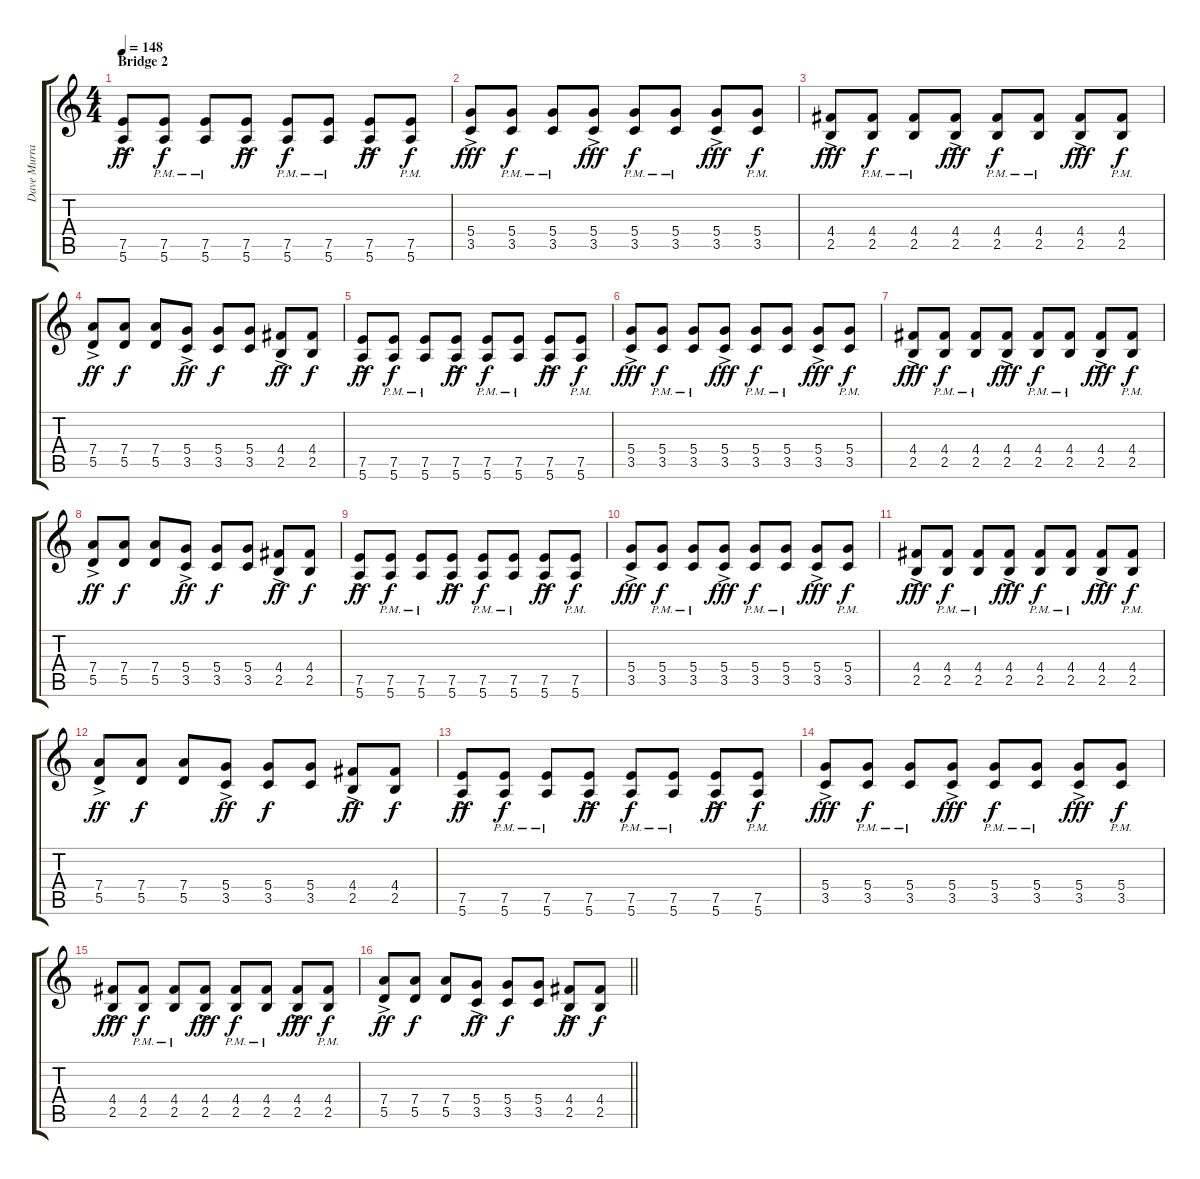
\track ("Dave Murray" "Dave Murra") {instrument overdrivenguitar}
\staff {score tabs}
\tuning (E4 B3 G3 D3 A2 E2) {hide}
\ts (4 4)
\section ("" "Bridge 2")
\tempo 148
\clef g2
\ks c
(7.5{ac} 5.6{ac}).8{dy ff} (7.5{pm} 5.6{pm}).8{dy f} (7.5{pm} 5.6{pm}).8 (7.5{ac} 5.6{ac}).8{dy ff} (7.5{pm} 5.6{pm}).8{dy f} (7.5{pm} 5.6{pm}).8 (7.5{ac} 5.6{ac}).8{dy ff} (7.5{pm} 5.6{pm}).8{dy f} |
(5.4{ac} 3.5{ac}).8{dy fff} (5.4{pm} 3.5{pm}).8{dy f} (5.4{pm} 3.5{pm}).8 (5.4{ac} 3.5{ac}).8{dy fff} (5.4{pm} 3.5{pm}).8{dy f} (5.4{pm} 3.5{pm}).8 (5.4{ac} 3.5{ac}).8{dy fff} (5.4{pm} 3.5{pm}).8{dy f} |
(4.4{ac} 2.5{ac}).8{dy fff} (4.4{pm} 2.5{pm}).8{dy f} (4.4{pm} 2.5{pm}).8 (4.4{ac} 2.5{ac}).8{dy fff} (4.4{pm} 2.5{pm}).8{dy f} (4.4{pm} 2.5{pm}).8 (4.4{ac} 2.5{ac}).8{dy fff} (4.4{pm} 2.5{pm}).8{dy f} |
(7.4{ac} 5.5{ac}).8{dy ff} (7.4 5.5).8{dy f} (7.4 5.5).8 (5.4{ac} 3.5{ac}).8{dy ff} (5.4 3.5).8{dy f} (5.4 3.5).8 (4.4{ac} 2.5{ac}).8{dy ff} (4.4 2.5).8{dy f} |
(7.5{ac} 5.6{ac}).8{dy ff} (7.5{pm} 5.6{pm}).8{dy f} (7.5{pm} 5.6{pm}).8 (7.5{ac} 5.6{ac}).8{dy ff} (7.5{pm} 5.6{pm}).8{dy f} (7.5{pm} 5.6{pm}).8 (7.5{ac} 5.6{ac}).8{dy ff} (7.5{pm} 5.6{pm}).8{dy f} |
(5.4{ac} 3.5{ac}).8{dy fff} (5.4{pm} 3.5{pm}).8{dy f} (5.4{pm} 3.5{pm}).8 (5.4{ac} 3.5{ac}).8{dy fff} (5.4{pm} 3.5{pm}).8{dy f} (5.4{pm} 3.5{pm}).8 (5.4{ac} 3.5{ac}).8{dy fff} (5.4{pm} 3.5{pm}).8{dy f} |
(4.4{ac} 2.5{ac}).8{dy fff} (4.4{pm} 2.5{pm}).8{dy f} (4.4{pm} 2.5{pm}).8 (4.4{ac} 2.5{ac}).8{dy fff} (4.4{pm} 2.5{pm}).8{dy f} (4.4{pm} 2.5{pm}).8 (4.4{ac} 2.5{ac}).8{dy fff} (4.4{pm} 2.5{pm}).8{dy f} |
(7.4{ac} 5.5{ac}).8{dy ff} (7.4 5.5).8{dy f} (7.4 5.5).8 (5.4{ac} 3.5{ac}).8{dy ff} (5.4 3.5).8{dy f} (5.4 3.5).8 (4.4{ac} 2.5{ac}).8{dy ff} (4.4 2.5).8{dy f} |
(7.5{ac} 5.6{ac}).8{dy ff} (7.5{pm} 5.6{pm}).8{dy f} (7.5{pm} 5.6{pm}).8 (7.5{ac} 5.6{ac}).8{dy ff} (7.5{pm} 5.6{pm}).8{dy f} (7.5{pm} 5.6{pm}).8 (7.5{ac} 5.6{ac}).8{dy ff} (7.5{pm} 5.6{pm}).8{dy f} |
(5.4{ac} 3.5{ac}).8{dy fff} (5.4{pm} 3.5{pm}).8{dy f} (5.4{pm} 3.5{pm}).8 (5.4{ac} 3.5{ac}).8{dy fff} (5.4{pm} 3.5{pm}).8{dy f} (5.4{pm} 3.5{pm}).8 (5.4{ac} 3.5{ac}).8{dy fff} (5.4{pm} 3.5{pm}).8{dy f} |
(4.4{ac} 2.5{ac}).8{dy fff} (4.4{pm} 2.5{pm}).8{dy f} (4.4{pm} 2.5{pm}).8 (4.4{ac} 2.5{ac}).8{dy fff} (4.4{pm} 2.5{pm}).8{dy f} (4.4{pm} 2.5{pm}).8 (4.4{ac} 2.5{ac}).8{dy fff} (4.4{pm} 2.5{pm}).8{dy f} |
(7.4{ac} 5.5{ac}).8{dy ff} (7.4 5.5).8{dy f} (7.4 5.5).8 (5.4{ac} 3.5{ac}).8{dy ff} (5.4 3.5).8{dy f} (5.4 3.5).8 (4.4{ac} 2.5{ac}).8{dy ff} (4.4 2.5).8{dy f} |
(7.5{ac} 5.6{ac}).8{dy ff} (7.5{pm} 5.6{pm}).8{dy f} (7.5{pm} 5.6{pm}).8 (7.5{ac} 5.6{ac}).8{dy ff} (7.5{pm} 5.6{pm}).8{dy f} (7.5{pm} 5.6{pm}).8 (7.5{ac} 5.6{ac}).8{dy ff} (7.5{pm} 5.6{pm}).8{dy f} |
(5.4{ac} 3.5{ac}).8{dy fff} (5.4{pm} 3.5{pm}).8{dy f} (5.4{pm} 3.5{pm}).8 (5.4{ac} 3.5{ac}).8{dy fff} (5.4{pm} 3.5{pm}).8{dy f} (5.4{pm} 3.5{pm}).8 (5.4{ac} 3.5{ac}).8{dy fff} (5.4{pm} 3.5{pm}).8{dy f} |
(4.4{ac} 2.5{ac}).8{dy fff} (4.4{pm} 2.5{pm}).8{dy f} (4.4{pm} 2.5{pm}).8 (4.4{ac} 2.5{ac}).8{dy fff} (4.4{pm} 2.5{pm}).8{dy f} (4.4{pm} 2.5{pm}).8 (4.4{ac} 2.5{ac}).8{dy fff} (4.4{pm} 2.5{pm}).8{dy f} |
\barLineRight lightlight
(7.4{ac} 5.5{ac}).8{dy ff} (7.4 5.5).8{dy f} (7.4 5.5).8 (5.4{ac} 3.5{ac}).8{dy ff} (5.4 3.5).8{dy f} (5.4 3.5).8 (4.4{ac} 2.5{ac}).8{dy ff} (4.4 2.5).8{dy f}
